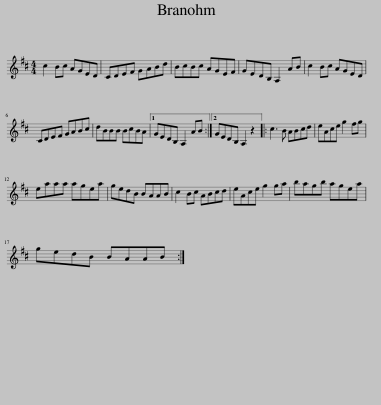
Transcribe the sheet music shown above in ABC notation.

X:1
L:1/8
M:4/4
I:linebreak $
K:D
V:1 treble
V:1
 c2 Bc AGED | CDEF GABd | BcBc AGEF | GEDB, A,2 AB | c2 Bc AGED |$ %5
 CDEF GABc | dBBB BcBA |1 GEDB, A,2 AB :|2 GEDB, A,2 z2 |: c3 B ABcd | %10
 eAce g2 fg |$ eaaa agea | gedB BAAB | c2 Bc ABcd | eAce g2 ga | %15
 bagb agea |$ gedB BAAB :| %17
